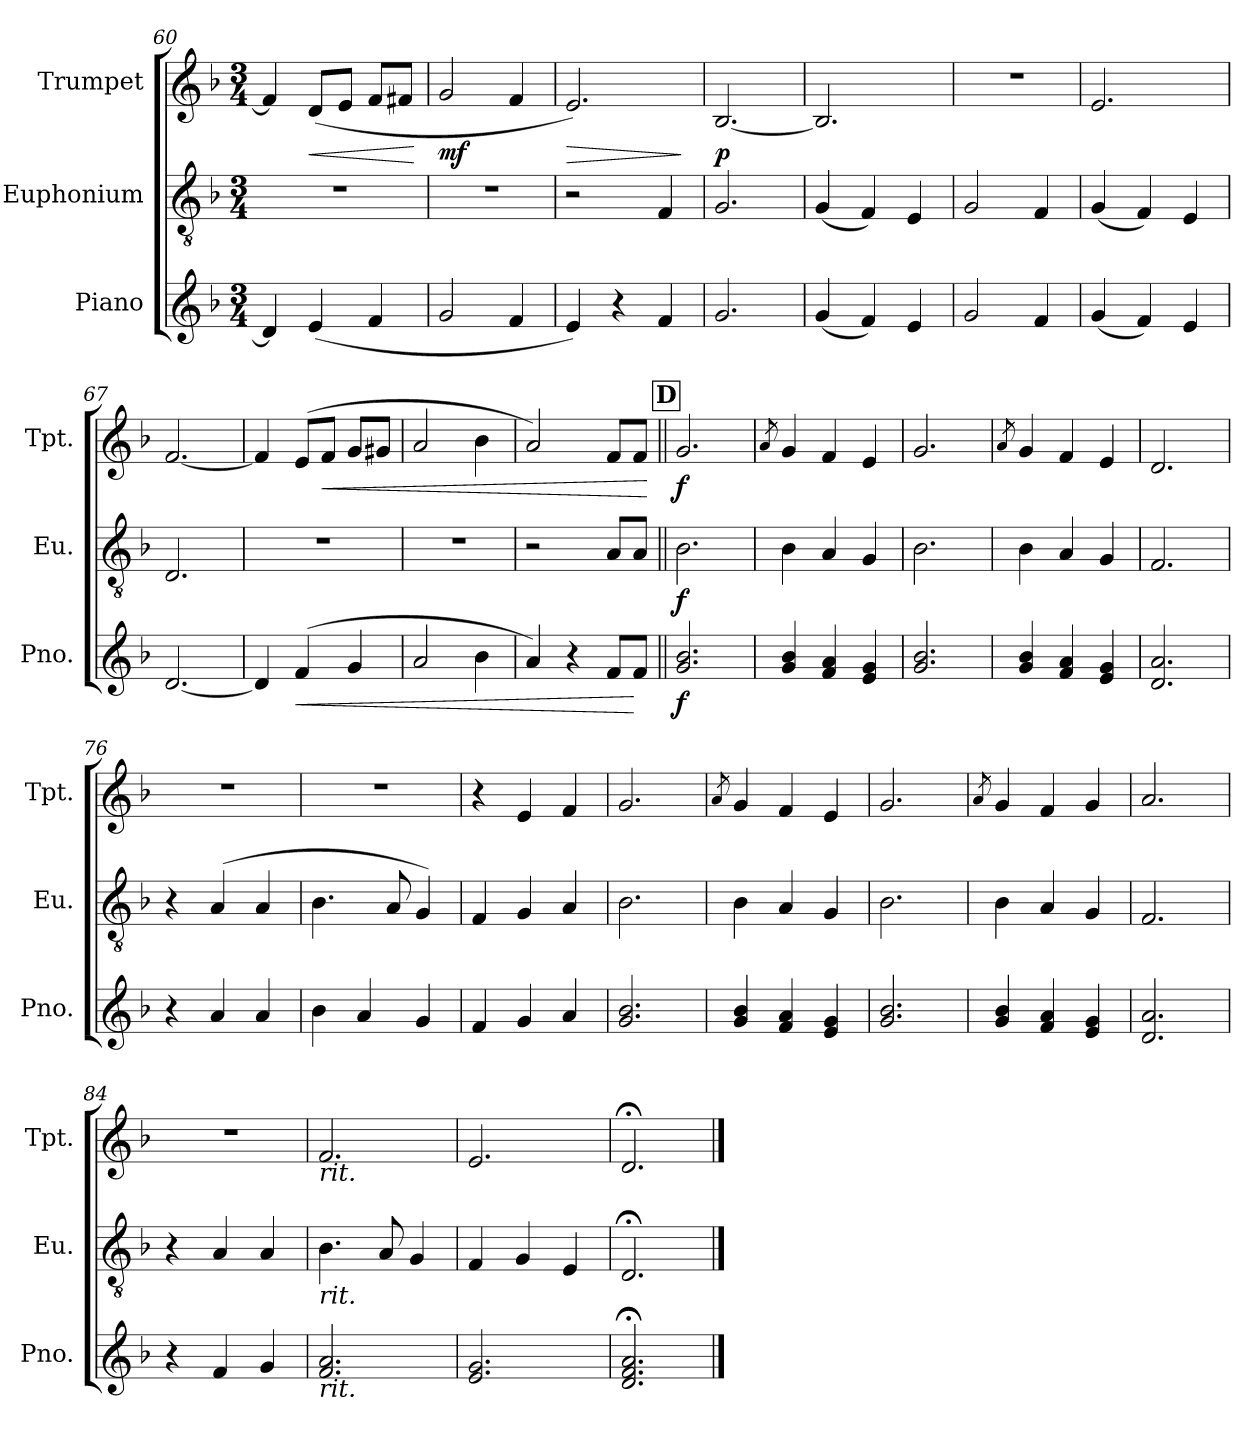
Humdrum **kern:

**kern	**dynam	**kern	**dynam	**kern	**dynam
*part3	*part3	*part2	*part2	*part1	*part1
*staff3	*staff3	*staff2	*staff2	*staff1	*staff1
*I"Piano	*	*I"Euphonium	*	*I"Trumpet	*
*I'Pno.	*	*I'Eu.	*	*I'Tpt.	*
*clefG2	*	*clefGv2	*	*clefG2	*
*	*	*ITrd1c2	*	*ITrd1c2	*
*k[b-]	*	*k[b-e-a-]	*	*k[b-e-a-]	*
*M3/4	*	*M3/4	*	*M3/4	*
=60	=60	=60	=60	=60	=60
4d]	.	2.r	.	4e-]	.
!	!	!	!	!	!LO:HP:b
(>4e	.	.	.	(>8cL	<
.	.	.	.	8dJ	.
4f	.	.	.	8e-L	.
.	.	.	.	8enJ	.
.	.	.	.	.	[
=61	=61	=61	=61	=61	=61
!	!	!	!	!	!LO:DY:b
2g	.	2.r	.	2f	mf
4f	.	.	.	4e-	.
=62	=62	=62	=62	=62	=62
!	!	!	!	!	!LO:HP:b
4e)	.	2r	.	2.d)	>
4r	.	.	.	.	.
4f	.	4E-	.	.	.
.	.	.	.	.	]
=63	=63	=63	=63	=63	=63
!	!	!	!	!	!LO:DY:b
2.g	.	2.F	.	[2.A-	p
=64	=64	=64	=64	=64	=64
(<4g	.	(<4F	.	2.A-]	.
4f)	.	4E-)	.	.	.
4e	.	4D	.	.	.
=65	=65	=65	=65	=65	=65
2g	.	2F	.	2.r	.
4f	.	4E-	.	.	.
=66	=66	=66	=66	=66	=66
(<4g	.	(<4F	.	2.d	.
4f)	.	4E-)	.	.	.
4e	.	4D	.	.	.
=67	=67	=67	=67	=67	=67
[2.d	.	2.C	.	[2.e-	.
=68	=68	=68	=68	=68	=68
4d]	.	2.r	.	4e-]	.
!	!LO:HP:b	!	!	!	!
(>4f	<	.	.	(>8dL	.
!	!	!	!	!	!LO:HP:b
.	.	.	.	8e-J	<
4g	.	.	.	8fL	.
.	.	.	.	8f#XJ	.
=69	=69	=69	=69	=69	=69
2a	.	2.r	.	2g	.
4b-	.	.	.	4a-	.
=70	=70	=70	=70	=70	=70
4a)	.	2r	.	2g)	.
4r	.	.	.	.	.
8fL	.	8GL	.	8e-L	.
8fJ	[	8GJ	.	8e-J	.
.	.	.	.	.	[
!!LO:REH:place=s1:a:B:fs=14:t=D
=71||	=71||	=71||	=71||	=71||	=71||
!	!LO:DY:b	!	!LO:DY:b	!	!LO:DY:b
2.g 2.b-	f	2.A-	f	2.f	f
=72	=72	=72	=72	=72	=72
.	.	.	.	8qg	.
4g 4b-	.	4A-	.	4f	.
4f 4a	.	4G	.	4e-	.
4e 4g	.	4F	.	4d	.
=73	=73	=73	=73	=73	=73
2.g 2.b-	.	2.A-	.	2.f	.
=74	=74	=74	=74	=74	=74
.	.	.	.	8qg	.
4g 4b-	.	4A-	.	4f	.
4f 4a	.	4G	.	4e-	.
4e 4g	.	4F	.	4d	.
=75	=75	=75	=75	=75	=75
2.d 2.a	.	2.E-	.	2.c	.
=76	=76	=76	=76	=76	=76
4r	.	4r	.	2.r	.
4a	.	(>4G	.	.	.
4a	.	4G	.	.	.
=77	=77	=77	=77	=77	=77
4b-	.	4.A-	.	2.r	.
4a	.	.	.	.	.
.	.	8G	.	.	.
4g	.	4F)	.	.	.
=78	=78	=78	=78	=78	=78
4f	.	4E-	.	4r	.
4g	.	4F	.	4d	.
4a	.	4G	.	4e-	.
=79	=79	=79	=79	=79	=79
2.g 2.b-	.	2.A-	.	2.f	.
=80	=80	=80	=80	=80	=80
.	.	.	.	8qg	.
4g 4b-	.	4A-	.	4f	.
4f 4a	.	4G	.	4e-	.
4e 4g	.	4F	.	4d	.
=81	=81	=81	=81	=81	=81
2.g 2.b-	.	2.A-	.	2.f	.
=82	=82	=82	=82	=82	=82
.	.	.	.	8qg	.
4g 4b-	.	4A-	.	4f	.
4f 4a	.	4G	.	4e-	.
4e 4g	.	4F	.	4f	.
=83	=83	=83	=83	=83	=83
2.d 2.a	.	2.E-	.	2.g	.
=84	=84	=84	=84	=84	=84
4r	.	4r	.	2.r	.
4f	.	4G	.	.	.
4g	.	4G	.	.	.
=85	=85	=85	=85	=85	=85
!	!	!	!	!LO:TX:b:i:t=rit.	!
!	!	!LO:TX:b:i:t=rit.	!	!	!
!LO:TX:b:i:t=rit.	!	!	!	!	!
2.f 2.a	.	4.A-	.	2.e-	.
.	.	8G	.	.	.
.	.	4F	.	.	.
=86	=86	=86	=86	=86	=86
2.e 2.g	.	4E-	.	2.d	.
.	.	4F	.	.	.
.	.	4D	.	.	.
=87	=87	=87	=87	=87	=87
2.d;< 2.f;< 2.a;<	.	2.C;<	.	2.c;<	.
==	==	==	==	==	==
*-	*-	*-	*-	*-	*-
